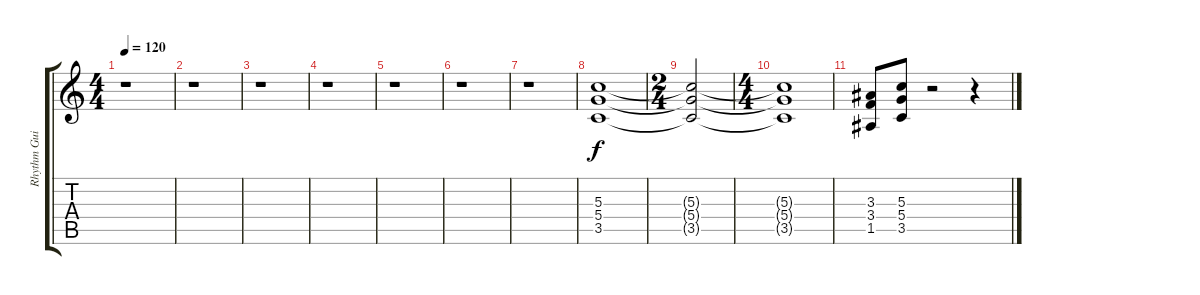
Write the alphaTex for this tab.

\track ("Rhythm Guitar" "Rhythm Gui") {instrument distortionguitar}
\staff {score tabs}
\tuning (E4 B3 G3 D3 A2 E2) {hide}
\ts (4 4)
\tempo 120
\clef g2
\ks c
r.1{dy f} |
r.1 |
r.1 |
r.1 |
r.1 |
r.1 |
r.1 |
(5.3 5.4 3.5).1 |
\ts (2 4)
(5.3{t} 5.4{t} 3.5{t}).2 |
\ts (4 4)
(5.3{t} 5.4{t} 3.5{t}).1 |
(3.3 3.4 1.5).8 (5.3 5.4 3.5).8 r.2 r.4
